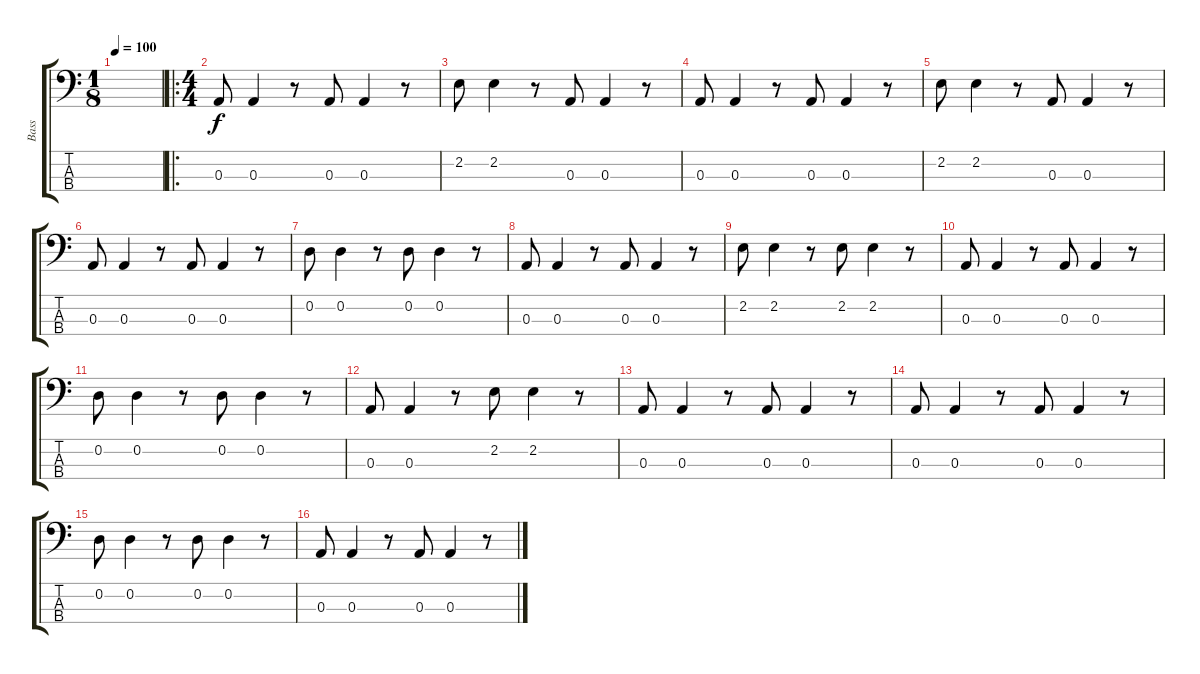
\track ("Bass" "Bass") {instrument electricbassfinger}
\staff {score tabs}
\tuning (G2 D2 A1 E1) {hide}
\ts (1 8)
\tempo 100
\clef f4
\ks c
|
\ro
\ts (4 4)
0.3.8 0.3.4 r.8 0.3.8 0.3.4 r.8 |
2.2.8 2.2.4 r.8 0.3.8 0.3.4 r.8 |
0.3.8 0.3.4 r.8 0.3.8 0.3.4 r.8 |
2.2.8 2.2.4 r.8 0.3.8 0.3.4 r.8 |
0.3.8 0.3.4 r.8 0.3.8 0.3.4 r.8 |
0.2.8 0.2.4 r.8 0.2.8 0.2.4 r.8 |
0.3.8 0.3.4 r.8 0.3.8 0.3.4 r.8 |
2.2.8 2.2.4 r.8 2.2.8 2.2.4 r.8 |
0.3.8 0.3.4 r.8 0.3.8 0.3.4 r.8 |
0.2.8 0.2.4 r.8 0.2.8 0.2.4 r.8 |
0.3.8 0.3.4 r.8 2.2.8 2.2.4 r.8 |
0.3.8 0.3.4 r.8 0.3.8 0.3.4 r.8 |
0.3.8 0.3.4 r.8 0.3.8 0.3.4 r.8 |
0.2.8 0.2.4 r.8 0.2.8 0.2.4 r.8 |
0.3.8 0.3.4 r.8 0.3.8 0.3.4 r.8
